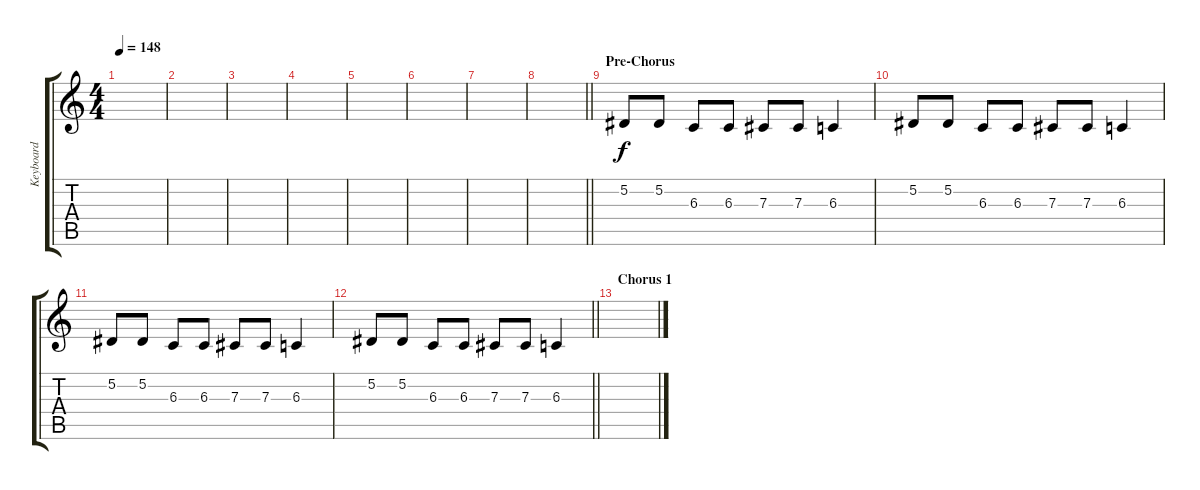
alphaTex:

\track ("Keyboard" "Keyboard") {instrument acousticgrandpiano}
\staff {score tabs}
\tuning (Eb4 Bb3 Gb3 Db3 Ab2 Eb2) {hide}
\ts (4 4)
\tempo 148
\clef g2
\ks c
|
|
|
|
|
|
|
\barLineRight lightlight
|
\section ("" "Pre-Chorus")
5.2.8 5.2.8 6.3.8 6.3.8 7.3.8 7.3.8 6.3.4 |
5.2.8 5.2.8 6.3.8 6.3.8 7.3.8 7.3.8 6.3.4 |
5.2.8 5.2.8 6.3.8 6.3.8 7.3.8 7.3.8 6.3.4 |
\barLineRight lightlight
5.2.8 5.2.8 6.3.8 6.3.8 7.3.8 7.3.8 6.3.4 |
\section ("" "Chorus 1")
